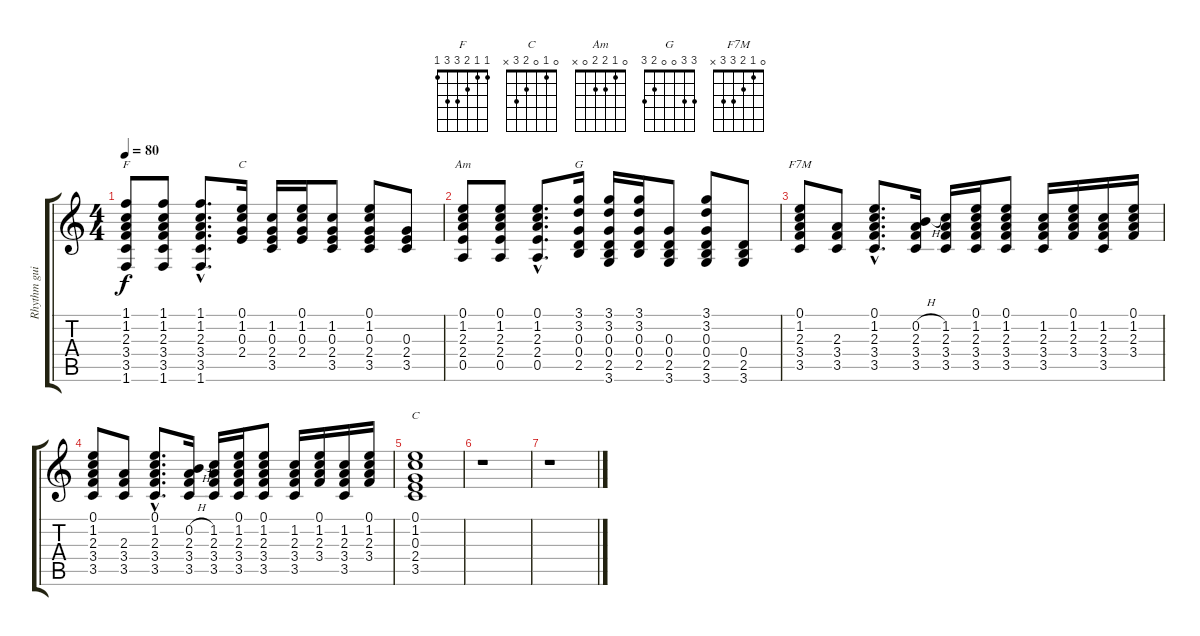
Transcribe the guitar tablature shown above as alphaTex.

\track ("Rhythm guitar" "Rhythm gui") {instrument acousticguitarnylon}
\staff {score tabs}
\tuning (E4 B3 G3 D3 A2 E2) {hide}
\chord ("F" 1 1 2 3 3 1)
\chord ("C" 0 1 0 2 3 0)
\chord ("Am" 0 1 2 2 0 x)
\chord ("G" 3 3 0 0 2 3)
\chord ("F7M" 0 1 2 3 3 x)
\chord ("C" 0 1 0 2 3 x)
\ts (4 4)
\tempo 80
\clef g2
\ks c
(1.1 1.2 2.3 3.4 3.5 1.6).8{ch "F" dy f} (1.1 1.2 2.3 3.4 3.5 1.6).8 (1.1{hac} 1.2{hac} 2.3{hac} 3.4{hac} 3.5{hac} 1.6{hac}).8{d} (0.1 1.2 0.3 2.4).16{ch "C"} (1.2 0.3 2.4 3.5).16 (0.1 1.2 0.3 2.4).16 (1.2 0.3 2.4 3.5).8 (0.1 1.2 0.3 2.4 3.5).8 (0.3 2.4 3.5).8 |
(0.1 1.2 2.3 2.4 0.5).8{ch "Am"} (0.1 1.2 2.3 2.4 0.5).8 (0.1{hac} 1.2{hac} 2.3{hac} 2.4{hac} 0.5{hac}).8{d} (3.1 3.2 0.3 0.4 2.5).16{ch "G"} (3.1 3.2 0.3 0.4 2.5 3.6).16 (3.1 3.2 0.3 0.4 2.5).16 (0.3 0.4 2.5 3.6).8 (3.1 3.2 0.3 0.4 2.5 3.6).8 (0.4 2.5 3.6).8 |
(0.1 1.2 2.3 3.4 3.5).8{ch "F7M"} (2.3 3.4 3.5).8 (0.1{hac} 1.2{hac} 2.3{hac} 3.4{hac} 3.5{hac}).8{d} (0.2{h} 2.3 3.4 3.5).16 (1.2 2.3 3.4 3.5).16 (0.1 1.2 2.3 3.4 3.5).16 (0.1 1.2 2.3 3.4 3.5).8 (1.2 2.3 3.4 3.5).16 (0.1 1.2 2.3 3.4).16 (1.2 2.3 3.4 3.5).16 (0.1 1.2 2.3 3.4).16 |
(0.1 1.2 2.3 3.4 3.5).8 (2.3 3.4 3.5).8 (0.1{hac} 1.2{hac} 2.3{hac} 3.4{hac} 3.5{hac}).8{d} (0.2{h} 2.3 3.4 3.5).16 (1.2 2.3 3.4 3.5).16 (0.1 1.2 2.3 3.4 3.5).16 (0.1 1.2 2.3 3.4 3.5).8 (1.2 2.3 3.4 3.5).16 (0.1 1.2 2.3 3.4).16 (1.2 2.3 3.4 3.5).16 (0.1 1.2 2.3 3.4).16 |
(0.1 1.2 0.3 2.4 3.5).1{ch "C"} |
r.1 |
r.1
